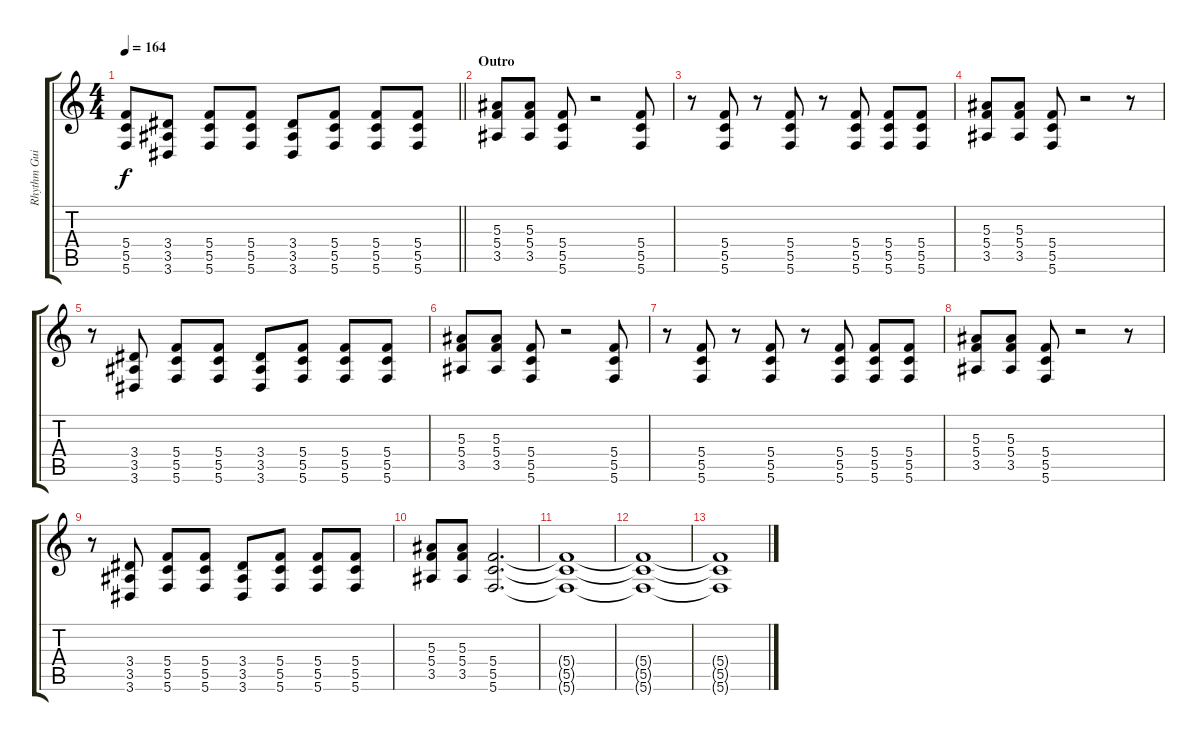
\track ("Rhythm Guitar Right" "Rhythm Gui") {instrument distortionguitar}
\staff {score tabs}
\tuning (D4 A3 F3 C3 G2 C2) {hide}
\ts (4 4)
\tempo 164
\clef g2
\barLineRight lightlight
\ks c
(5.4 5.5 5.6).8{dy f} (3.4 3.5 3.6).8 (5.4 5.5 5.6).8 (5.4 5.5 5.6).8 (3.4 3.5 3.6).8 (5.4 5.5 5.6).8 (5.4 5.5 5.6).8 (5.4 5.5 5.6).8 |
\section ("" "Outro")
(5.3 5.4 3.5).8 (5.3 5.4 3.5).8 (5.4 5.5 5.6).8 r.2 (5.4 5.5 5.6).8 |
r.8 (5.4 5.5 5.6).8 r.8 (5.4 5.5 5.6).8 r.8 (5.4 5.5 5.6).8 (5.4 5.5 5.6).8 (5.4 5.5 5.6).8 |
(5.3 5.4 3.5).8 (5.3 5.4 3.5).8 (5.4 5.5 5.6).8 r.2 r.8 |
r.8 (3.4 3.5 3.6).8 (5.4 5.5 5.6).8 (5.4 5.5 5.6).8 (3.4 3.5 3.6).8 (5.4 5.5 5.6).8 (5.4 5.5 5.6).8 (5.4 5.5 5.6).8 |
(5.3 5.4 3.5).8 (5.3 5.4 3.5).8 (5.4 5.5 5.6).8 r.2 (5.4 5.5 5.6).8 |
r.8 (5.4 5.5 5.6).8 r.8 (5.4 5.5 5.6).8 r.8 (5.4 5.5 5.6).8 (5.4 5.5 5.6).8 (5.4 5.5 5.6).8 |
(5.3 5.4 3.5).8 (5.3 5.4 3.5).8 (5.4 5.5 5.6).8 r.2 r.8 |
r.8 (3.4 3.5 3.6).8 (5.4 5.5 5.6).8 (5.4 5.5 5.6).8 (3.4 3.5 3.6).8 (5.4 5.5 5.6).8 (5.4 5.5 5.6).8 (5.4 5.5 5.6).8 |
(5.3 5.4 3.5).8 (5.3 5.4 3.5).8 (5.4 5.5 5.6).2{d} |
(5.4{t} 5.5{t} 5.6{t}).1 |
(5.4{t} 5.5{t} 5.6{t}).1 |
(5.4{t} 5.5{t} 5.6{t}).1
